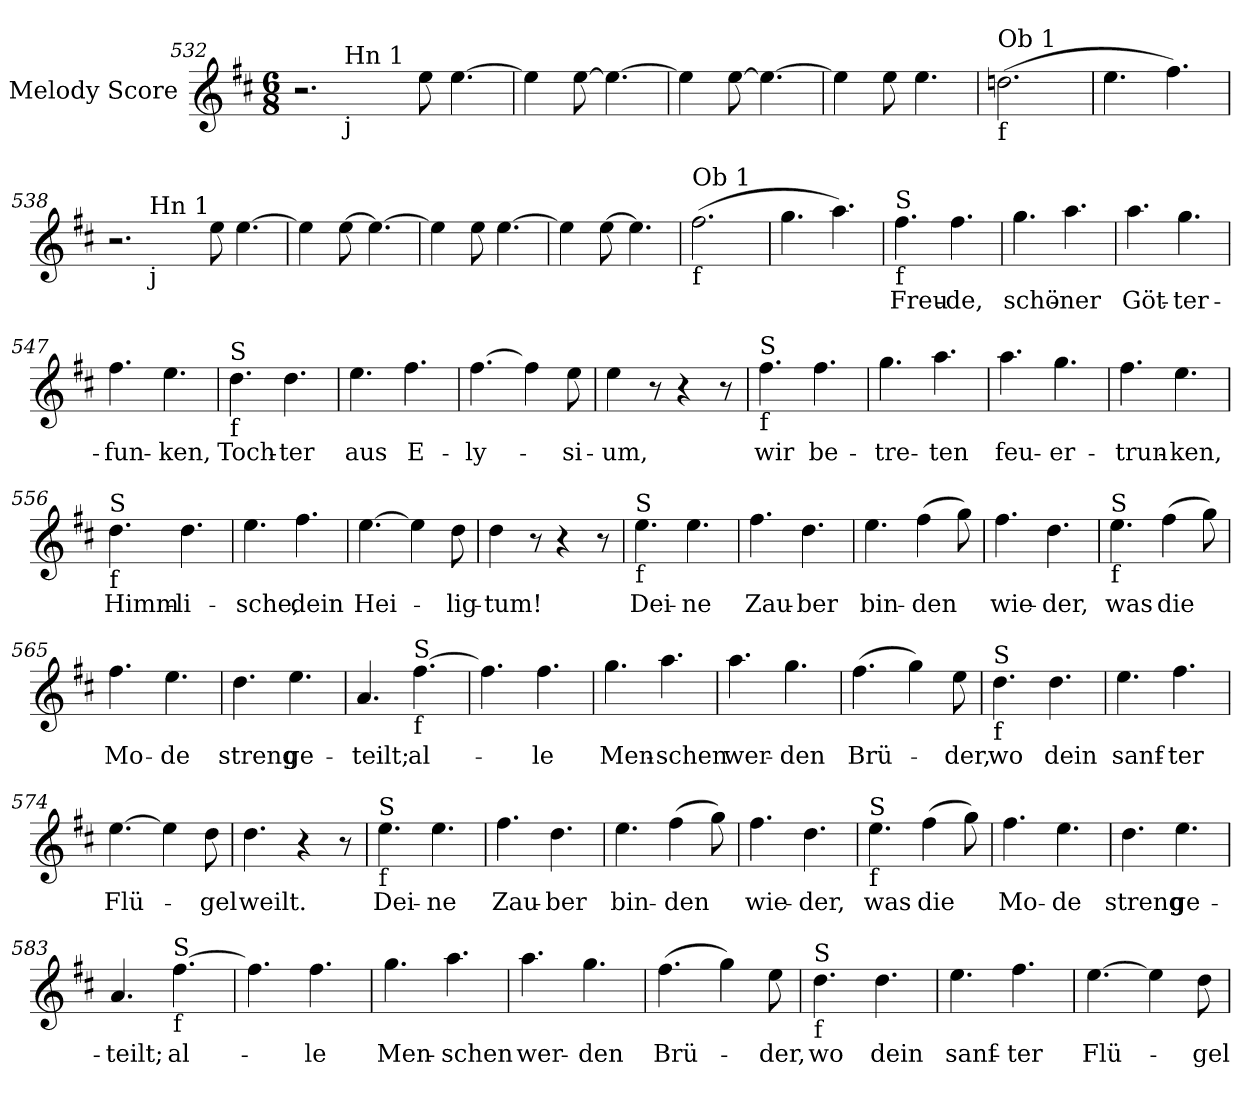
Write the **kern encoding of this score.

**kern	**text
*part1	*part1
*staff1	*staff1
*I"Melody Score	*
*clefG2	*
*k[f#c#]	*
*M6/8	*
=532	=532
*^	*
2.r	4ryy	.
!	!LO:TX:a:t=Hn 1	!
!	!LO:TX:b:t=j	!
.	1ryy	.
8ee\	.	.
[4.ee\	.	.
*v	*v	*
=533	=533
4ee\]	.
[8ee\	.
4.ee\_	.
=534	=534
4ee\]	.
[8ee\	.
4.ee\_	.
=535	=535
4ee\]	.
8ee\	.
4.ee\	.
=536	=536
!LO:TX:a:t=Ob 1	!
!LO:TX:b:t=f	!
(2.ddn\	.
=537	=537
4.ee\	.
4.ff#\)	.
=538	=538
*^	*
2.r	4ryy	.
!	!LO:TX:a:t=Hn 1	!
!	!LO:TX:b:t=j	!
.	1ryy	.
8ee\	.	.
[4.ee\	.	.
*v	*v	*
=539	=539
4ee\]	.
[8ee\	.
4.ee\_	.
=540	=540
4ee\]	.
8ee\	.
[4.ee\	.
=541	=541
4ee\]	.
[8ee\	.
4.ee\]	.
=542	=542
!LO:TX:a:t=Ob 1	!
!LO:TX:b:t=f	!
(2.ff#\	.
=543	=543
4.gg\	.
4.aa\)	.
=544	=544
!LO:TX:a:t=S	!
!LO:TX:b:t=f	!
!	!LO:LY:b
4.ff#\	Freu-
!	!LO:LY:b
4.ff#\	-de,
=545	=545
!	!LO:LY:b
4.gg\	schö-
!	!LO:LY:b
4.aa\	-ner
=546	=546
!	!LO:LY:b
4.aa\	Göt-
!	!LO:LY:b
4.gg\	-ter-
=547	=547
!	!LO:LY:b
4.ff#\	-fun-
!	!LO:LY:b
4.ee\	-ken,
=548	=548
!LO:TX:a:t=S	!
!LO:TX:b:t=f	!
!	!LO:LY:b
4.dd\	Toch-
!	!LO:LY:b
4.dd\	-ter
=549	=549
!	!LO:LY:b
4.ee\	aus
!	!LO:LY:b
4.ff#\	E-
=550	=550
!	!LO:LY:b
[4.ff#\	-ly-
4ff#\]	.
!	!LO:LY:b
8ee\	-si-
=551	=551
!	!LO:LY:b
4ee\	-um,
8r	.
4r	.
8r	.
=552	=552
!LO:TX:a:t=S	!
!LO:TX:b:t=f	!
!	!LO:LY:b
4.ff#\	wir
!	!LO:LY:b
4.ff#\	be-
=553	=553
!	!LO:LY:b
4.gg\	-tre-
!	!LO:LY:b
4.aa\	-ten
=554	=554
!	!LO:LY:b
4.aa\	feu-
!	!LO:LY:b
4.gg\	-er-
=555	=555
!	!LO:LY:b
4.ff#\	-trun-
!	!LO:LY:b
4.ee\	-ken,
=556	=556
!LO:TX:a:t=S	!
!LO:TX:b:t=f	!
!	!LO:LY:b
4.dd\	Himm-
!	!LO:LY:b
4.dd\	-li-
=557	=557
!	!LO:LY:b
4.ee\	-sche,
!	!LO:LY:b
4.ff#\	dein
=558	=558
!	!LO:LY:b
[4.ee\	Hei-
4ee\]	.
!	!LO:LY:b
8dd\	-lig-
=559	=559
!	!LO:LY:b
4dd\	-tum!
8r	.
4r	.
8r	.
=560	=560
!LO:TX:a:t=S	!
!LO:TX:b:t=f	!
!	!LO:LY:b
4.ee\	Dei-
!	!LO:LY:b
4.ee\	-ne
=561	=561
!	!LO:LY:b
4.ff#\	Zau-
!	!LO:LY:b
4.dd\	-ber
=562	=562
!	!LO:LY:b
4.ee\	bin-
!	!LO:LY:b
(4ff#\	-den
8gg\)	.
=563	=563
!	!LO:LY:b
4.ff#\	wie-
!	!LO:LY:b
4.dd\	-der,
=564	=564
!LO:TX:a:t=S	!
!LO:TX:b:t=f	!
!	!LO:LY:b
4.ee\	was
!	!LO:LY:b
(4ff#\	die
8gg\)	.
=565	=565
!	!LO:LY:b
4.ff#\	Mo-
!	!LO:LY:b
4.ee\	-de
=566	=566
!	!LO:LY:b
4.dd\	streng
!	!LO:LY:b
4.ee\	ge-
=567	=567
!	!LO:LY:b
4.a/	-teilt;
!LO:TX:a:t=S	!
!LO:TX:b:t=f	!
!	!LO:LY:b
[4.ff#\	al-
=568	=568
4.ff#\]	.
!	!LO:LY:b
4.ff#\	-le
=569	=569
!	!LO:LY:b
4.gg\	Men-
!	!LO:LY:b
4.aa\	-schen
=570	=570
!	!LO:LY:b
4.aa\	wer-
!	!LO:LY:b
4.gg\	-den
=571	=571
!	!LO:LY:b
(4.ff#\	Brü-
4gg\)	.
!	!LO:LY:b
8ee\	-der,
=572	=572
!LO:TX:a:t=S	!
!LO:TX:b:t=f	!
!	!LO:LY:b
4.dd\	wo
!	!LO:LY:b
4.dd\	dein
=573	=573
!	!LO:LY:b
4.ee\	sanf-
!	!LO:LY:b
4.ff#\	-ter
=574	=574
!	!LO:LY:b
[4.ee\	Flü-
4ee\]	.
!	!LO:LY:b
8dd\	-gel
=575	=575
!	!LO:LY:b
4.dd\	weilt.
4r	.
8r	.
=576	=576
!LO:TX:a:t=S	!
!LO:TX:b:t=f	!
!	!LO:LY:b
4.ee\	Dei-
!	!LO:LY:b
4.ee\	-ne
=577	=577
!	!LO:LY:b
4.ff#\	Zau-
!	!LO:LY:b
4.dd\	-ber
=578	=578
!	!LO:LY:b
4.ee\	bin-
!	!LO:LY:b
(4ff#\	-den
8gg\)	.
=579	=579
!	!LO:LY:b
4.ff#\	wie-
!	!LO:LY:b
4.dd\	-der,
=580	=580
!LO:TX:a:t=S	!
!LO:TX:b:t=f	!
!	!LO:LY:b
4.ee\	was
!	!LO:LY:b
(4ff#\	die
8gg\)	.
=581	=581
!	!LO:LY:b
4.ff#\	Mo-
!	!LO:LY:b
4.ee\	-de
=582	=582
!	!LO:LY:b
4.dd\	streng
!	!LO:LY:b
4.ee\	ge-
=583	=583
!	!LO:LY:b
4.a/	-teilt;
!LO:TX:a:t=S	!
!LO:TX:b:t=f	!
!	!LO:LY:b
[4.ff#\	al-
=584	=584
4.ff#\]	.
!	!LO:LY:b
4.ff#\	-le
=585	=585
!	!LO:LY:b
4.gg\	Men-
!	!LO:LY:b
4.aa\	-schen
=586	=586
!	!LO:LY:b
4.aa\	wer-
!	!LO:LY:b
4.gg\	-den
=587	=587
!	!LO:LY:b
(4.ff#\	Brü-
4gg\)	.
!	!LO:LY:b
8ee\	-der,
=588	=588
!LO:TX:a:t=S	!
!LO:TX:b:t=f	!
!	!LO:LY:b
4.dd\	wo
!	!LO:LY:b
4.dd\	dein
=589	=589
!	!LO:LY:b
4.ee\	sanf-
!	!LO:LY:b
4.ff#\	-ter
=590	=590
!	!LO:LY:b
[4.ee\	Flü-
4ee\]	.
!	!LO:LY:b
8dd\	-gel
=	=
*-	*-
